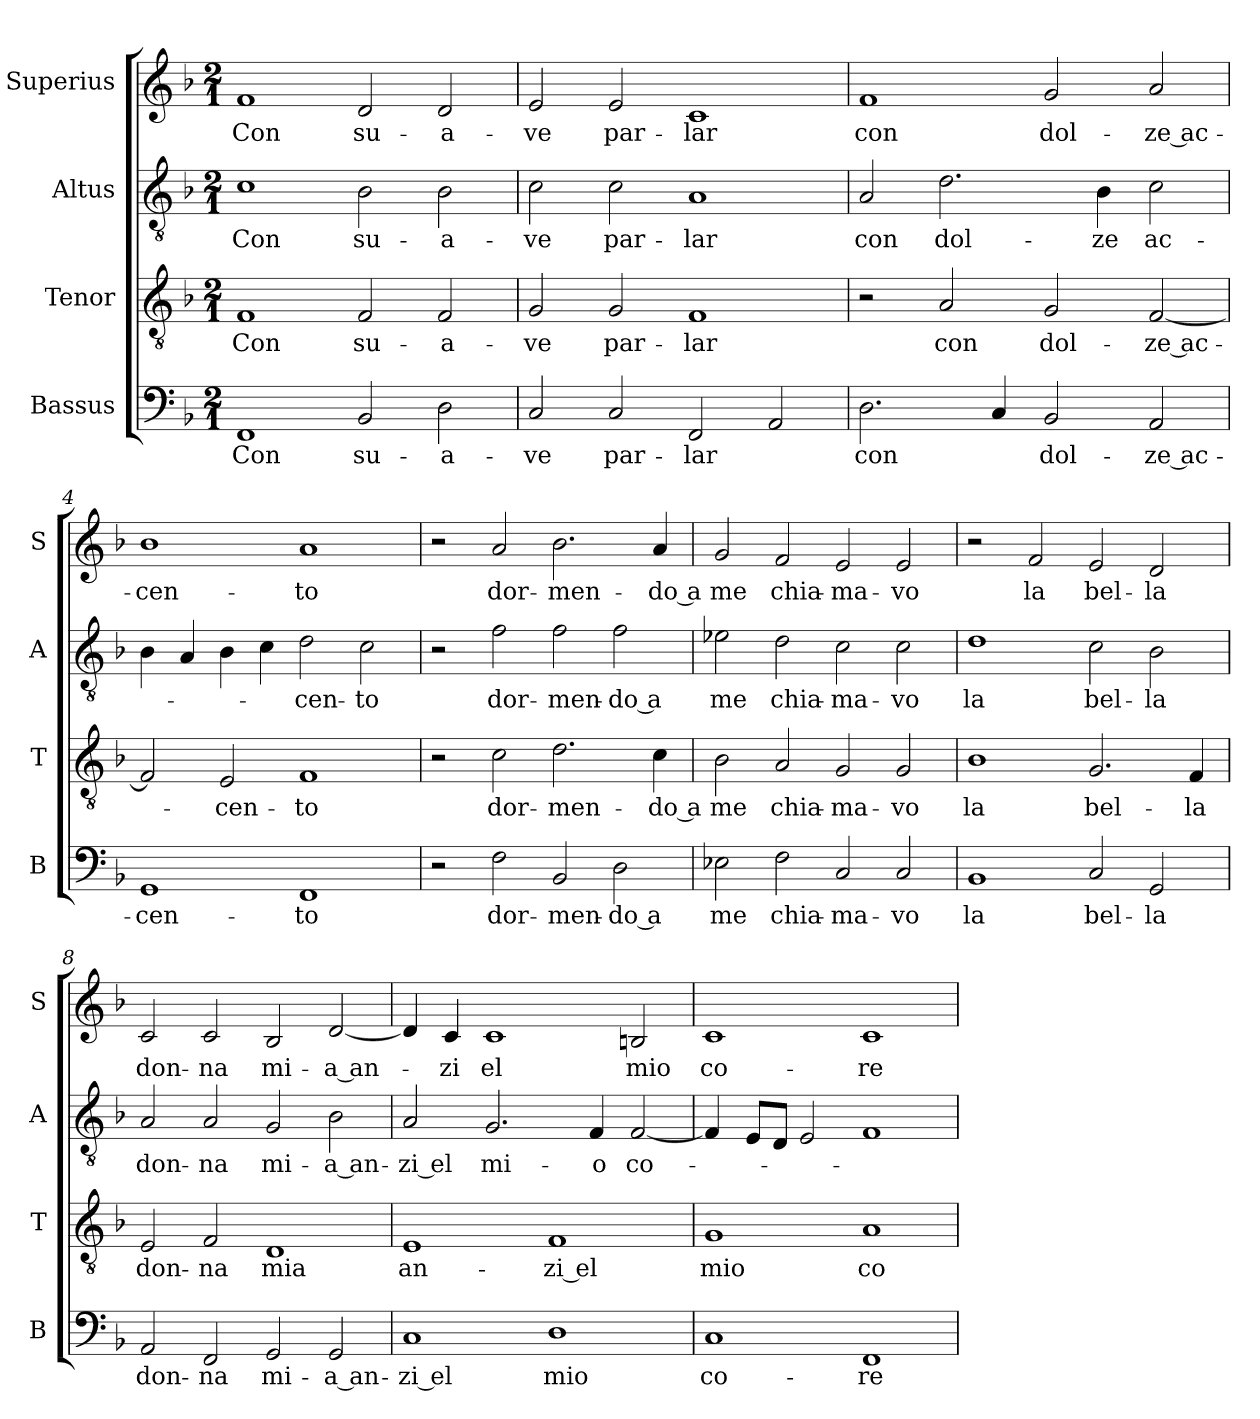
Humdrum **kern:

**kern	**text	**kern	**text	**kern	**text	**kern	**text
*part4	*part4	*part3	*part3	*part2	*part2	*part1	*part1
*staff4	*staff4	*staff3	*staff3	*staff2	*staff2	*staff1	*staff1
*I"Bassus	*	*I"Tenor	*	*I"Altus	*	*I"Superius	*
*I'B	*	*I'T	*	*I'A	*	*I'S	*
*clefF4	*	*clefGv2	*	*clefGv2	*	*clefG2	*
*k[b-]	*	*k[b-]	*	*k[b-]	*	*k[b-]	*
*F:	*	*F:	*	*F:	*	*F:	*
*M2/1	*	*M2/1	*	*M2/1	*	*M2/1	*
=1	=1	=1	=1	=1	=1	=1	=1
1FF	Con	1F	Con	1c	Con	1f	Con
2BB-	su-	2F	su-	2B-	su-	2d	su-
2D	-a-	2F	-a-	2B-	-a-	2d	-a-
=2	=2	=2	=2	=2	=2	=2	=2
2C	-ve	2G	-ve	2c	-ve	2e	-ve
2C	par-	2G	par-	2c	par-	2e	par-
2FF	-lar	1F	-lar	1A	-lar	1c	-lar
2AA	.	.	.	.	.	.	.
=3	=3	=3	=3	=3	=3	=3	=3
2.D	con	2r	.	2A	con	1f	con
.	.	2A	con	2.d	dol-	.	.
4C	.	.	.	.	.	.	.
2BB-	dol-	2G	dol-	.	.	2g	dol-
.	.	.	.	4B-	-ze	.	.
2AA	-ze ac-	[2F	-ze ac-	2c	ac-	2a	-ze ac-
=4	=4	=4	=4	=4	=4	=4	=4
1GG	-cen-	2F]	.	4B-	.	1b-	-cen-
.	.	.	.	4A	.	.	.
.	.	2E	-cen-	4B-	.	.	.
.	.	.	.	4c	.	.	.
1FF	-to	1F	-to	2d	-cen-	1a	-to
.	.	.	.	2c	-to	.	.
=5	=5	=5	=5	=5	=5	=5	=5
2r	.	2r	.	2r	.	2r	.
2F	dor-	2c	dor-	2f	dor-	2a	dor-
2BB-	-men-	2.d	-men-	2f	-men-	2.b-	-men-
2D	-do a	.	.	2f	-do a	.	.
.	.	4c	-do a	.	.	4a	-do a
=6	=6	=6	=6	=6	=6	=6	=6
2E-X	me	2B-	me	2e-X	me	2g	me
2F	chia-	2A	chia-	2d	chia-	2f	chia-
2C	-ma-	2G	-ma-	2c	-ma-	2e	-ma-
2C	-vo	2G	-vo	2c	-vo	2e	-vo
=7	=7	=7	=7	=7	=7	=7	=7
1BB-	la	1B-	la	1d	la	2r	.
.	.	.	.	.	.	2f	la
2C	bel-	2.G	bel-	2c	bel-	2e	bel-
2GG	-la	.	.	2B-	-la	2d	-la
.	.	4F	-la	.	.	.	.
=8	=8	=8	=8	=8	=8	=8	=8
2AA	don-	2E	don-	2A	don-	2c	don-
2FF	-na	2F	-na	2A	-na	2c	-na
2GG	mi-	1D	mia	2G	mi-	2B-	mi-
2GG	-a an-	.	.	2B-	-a an-	[2d	-a an-
=9	=9	=9	=9	=9	=9	=9	=9
1C	-zi el	1E	an-	2A	-zi el	4d]	.
.	.	.	.	.	.	4c	-zi
.	.	.	.	2.G	mi-	1c	el
1D	mio	1F	-zi el	.	.	.	.
.	.	.	.	4F	-o	.	.
.	.	.	.	[2F	co-	2Bn	mio
=10	=10	=10	=10	=10	=10	=10	=10
1C	co-	1G	mio	4F]	.	1c	co-
.	.	.	.	8EL	.	.	.
.	.	.	.	8DJ	.	.	.
.	.	.	.	2E	.	.	.
1FF	-re	1A	co-	1F	.	1c	-re
=	=	=	=	=	=	=	=
*-	*-	*-	*-	*-	*-	*-	*-
